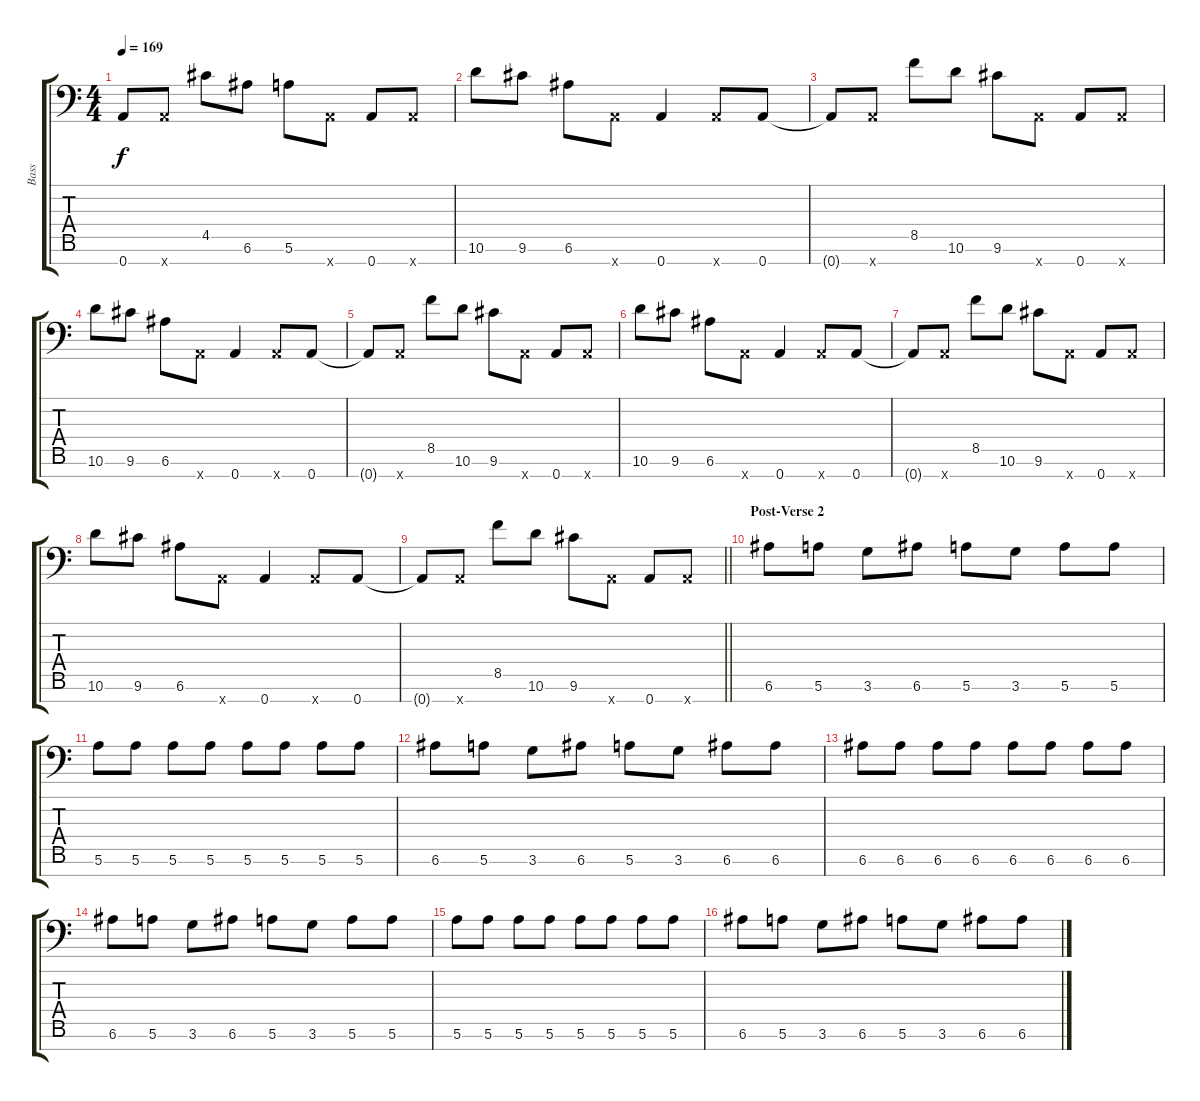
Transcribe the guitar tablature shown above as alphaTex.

\track ("Bass" "Bass") {instrument electricbasspick}
\staff {score tabs}
\tuning (E4 B3 G3 D3 A2 E2 A1) {hide}
\ts (4 4)
\tempo 169
\clef f4
\ks c
0.7{t}.8{dy f} 0.7{x}.8 4.5.8 6.6.8 5.6.8 0.7{x}.8 0.7.8 0.7{x}.8 |
10.6.8 9.6.8 6.6.8 0.7{x}.8 0.7.4 0.7{x}.8 0.7.8 |
0.7{t}.8 0.7{x}.8 8.5.8 10.6.8 9.6.8 0.7{x}.8 0.7.8 0.7{x}.8 |
10.6.8 9.6.8 6.6.8 0.7{x}.8 0.7.4 0.7{x}.8 0.7.8 |
0.7{t}.8 0.7{x}.8 8.5.8 10.6.8 9.6.8 0.7{x}.8 0.7.8 0.7{x}.8 |
10.6.8 9.6.8 6.6.8 0.7{x}.8 0.7.4 0.7{x}.8 0.7.8 |
0.7{t}.8 0.7{x}.8 8.5.8 10.6.8 9.6.8 0.7{x}.8 0.7.8 0.7{x}.8 |
10.6.8 9.6.8 6.6.8 0.7{x}.8 0.7.4 0.7{x}.8 0.7.8 |
\barLineRight lightlight
0.7{t}.8 0.7{x}.8 8.5.8 10.6.8 9.6.8 0.7{x}.8 0.7.8 0.7{x}.8 |
\section ("" "Post-Verse 2")
6.6.8 5.6.8 3.6.8 6.6.8 5.6.8 3.6.8 5.6.8 5.6.8 |
5.6.8 5.6.8 5.6.8 5.6.8 5.6.8 5.6.8 5.6.8 5.6.8 |
6.6.8 5.6.8 3.6.8 6.6.8 5.6.8 3.6.8 6.6.8 6.6.8 |
6.6.8 6.6.8 6.6.8 6.6.8 6.6.8 6.6.8 6.6.8 6.6.8 |
6.6.8 5.6.8 3.6.8 6.6.8 5.6.8 3.6.8 5.6.8 5.6.8 |
5.6.8 5.6.8 5.6.8 5.6.8 5.6.8 5.6.8 5.6.8 5.6.8 |
6.6.8 5.6.8 3.6.8 6.6.8 5.6.8 3.6.8 6.6.8 6.6.8
